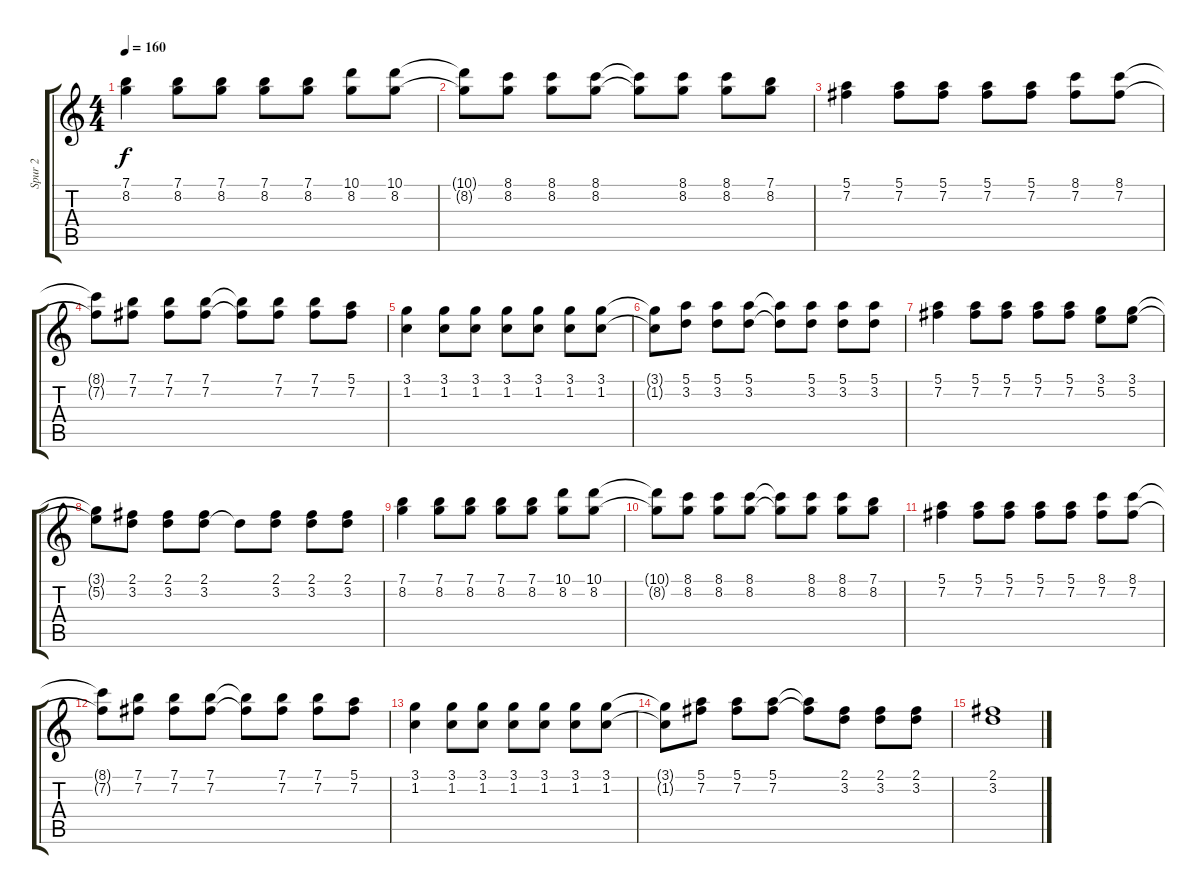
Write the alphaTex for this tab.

\track ("Spur 2" "Spur 2") {instrument acousticguitarnylon}
\staff {score tabs}
\tuning (E4 B3 G3 D3 A2 E2) {hide}
\ts (4 4)
\tempo 160
\clef g2
\ks c
(7.1 8.2).4{dy f instrument acousticguitarsteel} (7.1 8.2).8 (7.1 8.2).8 (7.1 8.2).8 (7.1 8.2).8 (10.1 8.2).8 (10.1 8.2).8 |
(10.1{t} 8.2{t}).8 (8.1 8.2).8 (8.1 8.2).8 (8.1 8.2).8 (8.1{t} 8.2{t}).8 (8.1 8.2).8 (8.1 8.2).8 (7.1 8.2).8 |
(5.1 7.2).4{instrument acousticguitarsteel} (5.1 7.2).8 (5.1 7.2).8 (5.1 7.2).8 (5.1 7.2).8 (8.1 7.2).8 (8.1 7.2).8 |
(8.1{t} 7.2{t}).8 (7.1 7.2).8 (7.1 7.2).8 (7.1 7.2).8 (7.1{t} 7.2{t}).8 (7.1 7.2).8 (7.1 7.2).8 (5.1 7.2).8 |
(3.1 1.2).4{instrument acousticguitarsteel} (3.1 1.2).8 (3.1 1.2).8 (3.1 1.2).8 (3.1 1.2).8 (3.1 1.2).8 (3.1 1.2).8 |
(3.1{t} 1.2{t}).8 (5.1 3.2).8 (5.1 3.2).8 (5.1 3.2).8 (5.1{t} 3.2{t}).8 (5.1 3.2).8 (5.1 3.2).8 (5.1 3.2).8 |
(5.1 7.2).4{instrument acousticguitarsteel} (5.1 7.2).8 (5.1 7.2).8 (5.1 7.2).8 (5.1 7.2).8 (3.1 5.2).8 (3.1 5.2).8 |
(3.1{t} 5.2{t}).8 (2.1 3.2).8 (2.1 3.2).8 (2.1 3.2).8 3.2{t}.8 (2.1 3.2).8 (2.1 3.2).8 (2.1 3.2).8 |
(7.1 8.2).4{instrument acousticguitarsteel} (7.1 8.2).8 (7.1 8.2).8 (7.1 8.2).8 (7.1 8.2).8 (10.1 8.2).8 (10.1 8.2).8 |
(10.1{t} 8.2{t}).8 (8.1 8.2).8 (8.1 8.2).8 (8.1 8.2).8 (8.1{t} 8.2{t}).8 (8.1 8.2).8 (8.1 8.2).8 (7.1 8.2).8 |
(5.1 7.2).4{instrument acousticguitarsteel} (5.1 7.2).8 (5.1 7.2).8 (5.1 7.2).8 (5.1 7.2).8 (8.1 7.2).8 (8.1 7.2).8 |
(8.1{t} 7.2{t}).8 (7.1 7.2).8 (7.1 7.2).8 (7.1 7.2).8 (7.1{t} 7.2{t}).8 (7.1 7.2).8 (7.1 7.2).8 (5.1 7.2).8 |
(3.1 1.2).4{instrument acousticguitarsteel} (3.1 1.2).8 (3.1 1.2).8 (3.1 1.2).8 (3.1 1.2).8 (3.1 1.2).8 (3.1 1.2).8 |
(3.1{t} 1.2{t}).8 (5.1 7.2).8 (5.1 7.2).8 (5.1 7.2).8 (5.1{t} 7.2{t}).8 (2.1 3.2).8 (2.1 3.2).8 (2.1 3.2).8 |
(2.1 3.2).1
